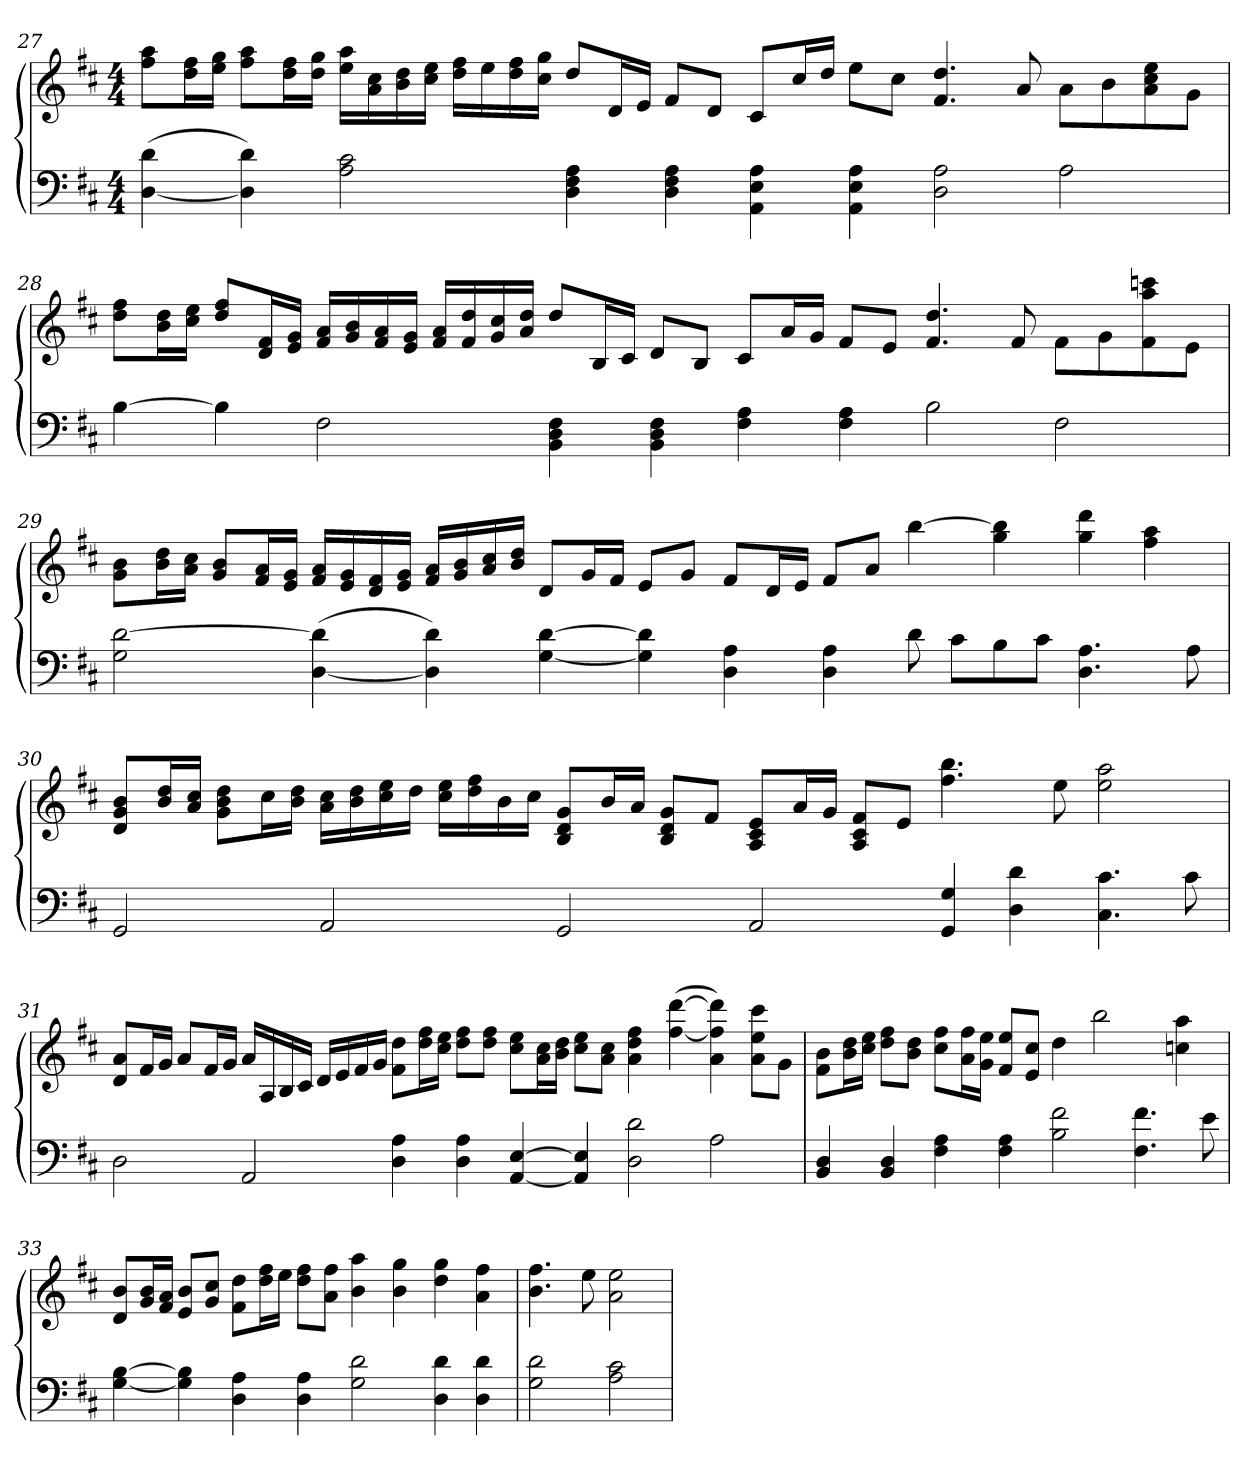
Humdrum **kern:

**kern	**kern
*part1	*part1
*staff2	*staff1
*clefF4	*clefG2
*k[f#c#]	*k[f#c#]
*D:	*D:
*M4/4	*M4/4
=27	=27
(<[4D\ 4d\	8aa\ 8ff#\L
.	16ff#\ 16dd\L
.	16ee\ 16gg\JJ
4d\ 4D]\)	8ff#\ 8aa\L
.	16dd\ 16ff#\L
.	16gg\ 16dd\JJ
2A\ 2c#\	16aa\ 16ee\LL
.	16cc#\ 16a\
.	16b\ 16dd\
.	16cc#\ 16ee\JJ
.	16dd\ 16ff#\LL
.	16ee\
.	16ff#\ 16dd\
.	16gg\ 16cc#\JJ
4D\ 4F#\ 4A\	8dd/L
.	16d/L
.	16e/JJ
4F#\ 4D\ 4A\	8f#/L
.	8d/J
4AA\ 4E\ 4A\	8c#/L
.	16cc#/L
.	16dd/JJ
4AA\ 4A\ 4E\	8ee\L
.	8cc#\J
2A\ 2D\	4.f#/ 4.dd/
.	8a/
2A\	8a\L
.	8b\
.	8cc#\ 8a\ 8ee\
.	8g\J
!!LO:LB:g=z
=28	=28
[4B\	8ff#\ 8dd\L
.	16dd\ 16b\L
.	16cc#\ 16ee\JJ
4B\]	8ff#/ 8dd/L
.	16d/ 16f#/L
.	16e/ 16g/JJ
2F#\	16a/ 16f#/LL
.	16b/ 16g/
.	16a/ 16f#/
.	16g/ 16e/JJ
.	16f#/ 16a/LL
.	16f#/ 16dd/
.	16cc#/ 16g/
.	16dd/ 16a/JJ
4BB\ 4D\ 4F#\	8dd/L
.	16B/L
.	16c#/JJ
4F#\ 4BB\ 4D\	8d/L
.	8B/J
4A\ 4F#\	8c#/L
.	16a/L
.	16g/JJ
4A\ 4F#\	8f#/L
.	8e/J
2B\	4.f#/ 4.dd/
.	8f#/
2F#\	8f#\L
.	8g\
.	8cccn\ 8f#\ 8aa\
.	8e\J
!!LO:LB:g=z
=29	=29
[2d\ 2G\	8b\ 8g\L
.	16b\ 16dd\L
.	16cc#\ 16a\JJ
.	8g/ 8b/L
.	16a/ 16f#/L
.	16g/ 16e/JJ
(<[4D\ 4d]\	16a/ 16f#/LL
.	16g/ 16e/
.	16d/ 16f#/
.	16g/ 16e/JJ
4d\ 4D]\)	16f#/ 16a/LL
.	16g/ 16b/
.	16a/ 16cc#/
.	16dd/ 16b/JJ
[4d\ [4G\	8d/L
.	16g/L
.	16f#/JJ
4d]\ 4G]\	8e/L
.	8g/J
4A\ 4D\	8f#/L
.	16d/L
.	16e/JJ
4D\ 4A\	8f#/L
.	8a/J
8d\	[4bb\
8c#\L	.
8B\	4gg\ 4bb]\
8c#\J	.
4.A\ 4.D\	4gg\ 4ddd\
.	4aa\ 4ff#\
8A\	.
!!LO:LB:g=z
=30	=30
2GG/	8g/ 8d/ 8b/L
.	16dd/ 16b/L
.	16a/ 16cc#/JJ
.	8b\ 8g\ 8dd\L
.	16cc#\L
.	16b\ 16dd\JJ
2AA/	16cc#\ 16a\LL
.	16b\ 16dd\
.	16ee\ 16cc#\
.	16dd\JJ
.	16ee\ 16cc#\LL
.	16dd\ 16ff#\
.	16b\
.	16cc#\JJ
2GG/	8d/ 8B/ 8g/L
.	16b/L
.	16a/JJ
.	8B/ 8g/ 8d/L
.	8f#/J
2AA/	8A/ 8e/ 8c#/L
.	16a/L
.	16g/JJ
.	8c#/ 8A/ 8f#/L
.	8e/J
4GG/ 4G/	4.ff#\ 4.bb\
4d\ 4D\	.
.	8ee\
4.C#\ 4.c#\	2aa\ 2ee\
8c#\	.
!!LO:LB:g=z
=31	=31
2D\	8d/ 8a/L
.	16f#/L
.	16g/JJ
.	8a/L
.	16f#/L
.	16g/JJ
2AA/	16a/LL
.	16A/
.	16B/
.	16c#/JJ
.	16d/LL
.	16e/
.	16f#/
.	16g/JJ
4A\ 4D\	8f#\ 8dd\L
.	16dd\ 16ff#\L
.	16cc#\ 16ee\JJ
4A\ 4D\	8ff#\ 8dd\L
.	8ff#\ 8dd\J
[4AA/ [4E/	8cc#\ 8ee\L
.	16a\ 16cc#\L
.	16dd\ 16b\JJ
4E]/ 4AA]/	8cc#\ 8ee\L
.	8cc#\ 8a\J
2d\ 2D\	4a\ 4dd\ 4ff#\
.	(<[4ff#\ [4ddd\
2A\	4ff#]\ 4a\ 4ddd]\)
.	8a\ 8ee\ 8ccc#\L
.	8g\J
=32	=32
4D/ 4BB/	8b\ 8f#\L
.	16b\ 16dd\L
.	16cc#\ 16ee\JJ
4D/ 4BB/	8dd\ 8ff#\L
.	8dd\ 8b\J
4F#\ 4A\	8ff#\ 8cc#\L
.	16ff#\ 16a\L
.	16ee\ 16g\JJ
4A\ 4F#\	8f#/ 8ee/L
.	8cc#/ 8e/J
2B\ 2f#\	4dd\
.	2bb\
4.f#\ 4.F#\	.
.	4aa\ 4ccn\
8e\	.
=33	=33
[4G\ [4B\	8b/ 8d/L
.	16g/ 16b/L
.	16f#/ 16a/JJ
4G]\ 4B]\	8e/ 8b/L
.	8g/ 8cc#/J
4A\ 4D\	8f#\ 8dd\L
.	16ff#\ 16dd\L
.	16ee\JJ
4A\ 4D\	8dd\ 8ff#\L
.	8ff#\ 8a\J
2d\ 2G\	4b\ 4aa\
.	4b\ 4gg\
4d\ 4D\	4dd\ 4gg\
4d\ 4D\	4ff#\ 4a\
=34	=34
2d\ 2G\	4.b\ 4.ff#\
.	8ee\
2c#\ 2A\	2a\ 2ee\
=	=
*-	*-
